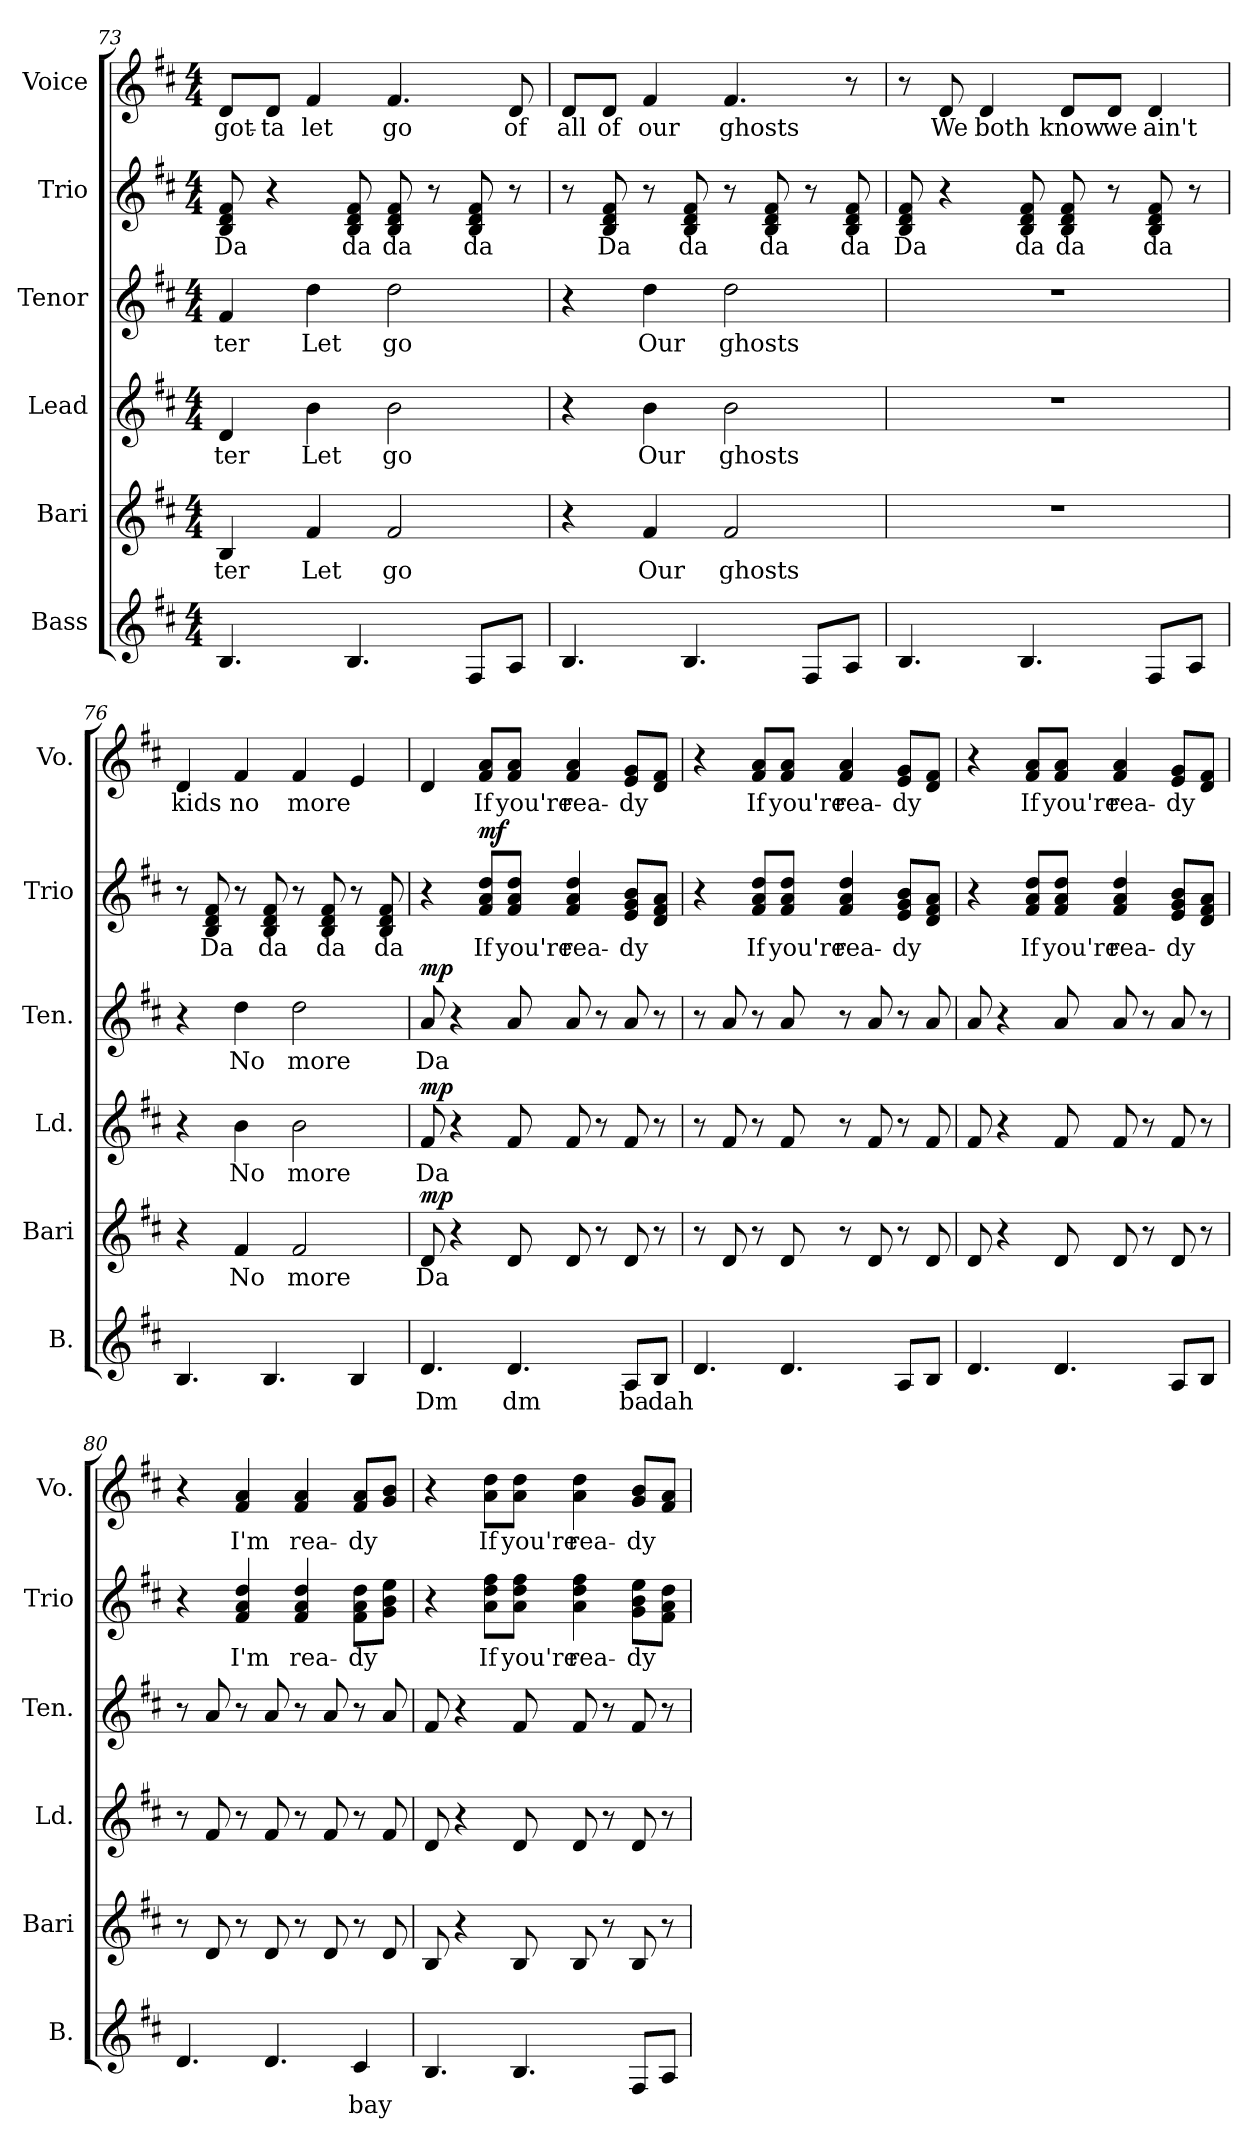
**kern	**text	**kern	**text	**dynam	**kern	**text	**dynam	**kern	**text	**dynam	**kern	**text	**dynam	**kern	**text
*part6	*part6	*part5	*part5	*part5	*part4	*part4	*part4	*part3	*part3	*part3	*part2	*part2	*part2	*part1	*part1
*staff6	*staff6	*staff5	*staff5	*staff5	*staff4	*staff4	*staff4	*staff3	*staff3	*staff3	*staff2	*staff2	*staff2	*staff1	*staff1
*I"Bass	*	*I"Bari	*	*	*I"Lead	*	*	*I"Tenor	*	*	*I"Trio	*	*	*I"Voice	*
*I'B.	*	*I'Bari	*	*	*I'Ld.	*	*	*I'Ten.	*	*	*I'Trio	*	*	*I'Vo.	*
*clefG2	*	*clefG2	*	*	*clefG2	*	*	*clefG2	*	*	*clefG2	*	*	*clefG2	*
*k[f#c#]	*	*k[f#c#]	*	*	*k[f#c#]	*	*	*k[f#c#]	*	*	*k[f#c#]	*	*	*k[f#c#]	*
*M4/4	*	*M4/4	*	*	*M4/4	*	*	*M4/4	*	*	*M4/4	*	*	*M4/4	*
=73	=73	=73	=73	=73	=73	=73	=73	=73	=73	=73	=73	=73	=73	=73	=73
!	!	!	!LO:LY:b	!	!	!LO:LY:b	!	!	!LO:LY:b	!	!	!LO:LY:b	!	!	!LO:LY:b
4.B/	.	4B/	-ter	.	4d/	-ter	.	4f#/	-ter	.	8B/ 8d/ 8f#/	Da	.	8d/L	got-
!	!	!	!	!	!	!	!	!	!	!	!	!	!	!	!LO:LY:b
.	.	.	.	.	.	.	.	.	.	.	4r	.	.	8d/J	-ta
!	!	!	!LO:LY:b	!	!	!LO:LY:b	!	!	!LO:LY:b	!	!	!	!	!	!LO:LY:b
.	.	4f#/	Let	.	4b\	Let	.	4dd\	Let	.	.	.	.	4f#/	let
!	!	!	!	!	!	!	!	!	!	!	!	!LO:LY:b	!	!	!
4.B/	.	.	.	.	.	.	.	.	.	.	8B/ 8d/ 8f#/	da	.	.	.
!	!	!	!LO:LY:b	!	!	!LO:LY:b	!	!	!LO:LY:b	!	!	!LO:LY:b	!	!	!LO:LY:b
.	.	2f#/	go	.	2b\	go	.	2dd\	go	.	8B/ 8d/ 8f#/	da	.	4.f#/	go
.	.	.	.	.	.	.	.	.	.	.	8r	.	.	.	.
!	!	!	!	!	!	!	!	!	!	!	!	!LO:LY:b	!	!	!
8F#/L	.	.	.	.	.	.	.	.	.	.	8B/ 8d/ 8f#/	da	.	.	.
!	!	!	!	!	!	!	!	!	!	!	!	!	!	!	!LO:LY:b
8A/J	.	.	.	.	.	.	.	.	.	.	8r	.	.	8d/	of
=74	=74	=74	=74	=74	=74	=74	=74	=74	=74	=74	=74	=74	=74	=74	=74
!	!	!	!	!	!	!	!	!	!	!	!	!	!	!	!LO:LY:b
4.B/	.	4r	.	.	4r	.	.	4r	.	.	8r	.	.	8d/L	all
!	!	!	!	!	!	!	!	!	!	!	!	!LO:LY:b	!	!	!LO:LY:b
.	.	.	.	.	.	.	.	.	.	.	8B/ 8d/ 8f#/	Da	.	8d/J	of
!	!	!	!LO:LY:b	!	!	!LO:LY:b	!	!	!LO:LY:b	!	!	!	!	!	!LO:LY:b
.	.	4f#/	Our	.	4b\	Our	.	4dd\	Our	.	8r	.	.	4f#/	our
!	!	!	!	!	!	!	!	!	!	!	!	!LO:LY:b	!	!	!
4.B/	.	.	.	.	.	.	.	.	.	.	8B/ 8d/ 8f#/	da	.	.	.
!	!	!	!LO:LY:b	!	!	!LO:LY:b	!	!	!LO:LY:b	!	!	!	!	!	!LO:LY:b
.	.	2f#/	ghosts	.	2b\	ghosts	.	2dd\	ghosts	.	8r	.	.	4.f#/	ghosts
!	!	!	!	!	!	!	!	!	!	!	!	!LO:LY:b	!	!	!
.	.	.	.	.	.	.	.	.	.	.	8B/ 8d/ 8f#/	da	.	.	.
8F#/L	.	.	.	.	.	.	.	.	.	.	8r	.	.	.	.
!	!	!	!	!	!	!	!	!	!	!	!	!LO:LY:b	!	!	!
8A/J	.	.	.	.	.	.	.	.	.	.	8B/ 8d/ 8f#/	da	.	8r	.
!!LO:LB:g=z
=75	=75	=75	=75	=75	=75	=75	=75	=75	=75	=75	=75	=75	=75	=75	=75
!	!	!	!	!	!	!	!	!	!	!	!	!LO:LY:b	!	!	!
4.B/	.	1r	.	.	1r	.	.	1r	.	.	8B/ 8d/ 8f#/	Da	.	8r	.
!	!	!	!	!	!	!	!	!	!	!	!	!	!	!	!LO:LY:b
.	.	.	.	.	.	.	.	.	.	.	4r	.	.	8d/	We
!	!	!	!	!	!	!	!	!	!	!	!	!	!	!	!LO:LY:b
.	.	.	.	.	.	.	.	.	.	.	.	.	.	4d/	both
!	!	!	!	!	!	!	!	!	!	!	!	!LO:LY:b	!	!	!
4.B/	.	.	.	.	.	.	.	.	.	.	8B/ 8d/ 8f#/	da	.	.	.
!	!	!	!	!	!	!	!	!	!	!	!	!LO:LY:b	!	!	!LO:LY:b
.	.	.	.	.	.	.	.	.	.	.	8B/ 8d/ 8f#/	da	.	8d/L	know
!	!	!	!	!	!	!	!	!	!	!	!	!	!	!	!LO:LY:b
.	.	.	.	.	.	.	.	.	.	.	8r	.	.	8d/J	we
!	!	!	!	!	!	!	!	!	!	!	!	!LO:LY:b	!	!	!LO:LY:b
8F#/L	.	.	.	.	.	.	.	.	.	.	8B/ 8d/ 8f#/	da	.	4d/	ain't
8A/J	.	.	.	.	.	.	.	.	.	.	8r	.	.	.	.
=76	=76	=76	=76	=76	=76	=76	=76	=76	=76	=76	=76	=76	=76	=76	=76
!	!	!	!	!	!	!	!	!	!	!	!	!	!	!	!LO:LY:b
4.B/	.	4r	.	.	4r	.	.	4r	.	.	8r	.	.	4d/	kids
!	!	!	!	!	!	!	!	!	!	!	!	!LO:LY:b	!	!	!
.	.	.	.	.	.	.	.	.	.	.	8B/ 8d/ 8f#/	Da	.	.	.
!	!	!	!LO:LY:b	!	!	!LO:LY:b	!	!	!LO:LY:b	!	!	!	!	!	!LO:LY:b
.	.	4f#/	No	.	4b\	No	.	4dd\	No	.	8r	.	.	4f#/	no
!	!	!	!	!	!	!	!	!	!	!	!	!LO:LY:b	!	!	!
4.B/	.	.	.	.	.	.	.	.	.	.	8B/ 8d/ 8f#/	da	.	.	.
!	!	!	!LO:LY:b	!	!	!LO:LY:b	!	!	!LO:LY:b	!	!	!	!	!	!LO:LY:b
.	.	2f#/	more	.	2b\	more	.	2dd\	more	.	8r	.	.	4f#/	more
!	!	!	!	!	!	!	!	!	!	!	!	!LO:LY:b	!	!	!
.	.	.	.	.	.	.	.	.	.	.	8B/ 8d/ 8f#/	da	.	.	.
4B/	.	.	.	.	.	.	.	.	.	.	8r	.	.	4e/	.
!	!	!	!	!	!	!	!	!	!	!	!	!LO:LY:b	!	!	!
.	.	.	.	.	.	.	.	.	.	.	8B/ 8d/ 8f#/	da	.	.	.
=77	=77	=77	=77	=77	=77	=77	=77	=77	=77	=77	=77	=77	=77	=77	=77
!	!LO:LY:b	!	!LO:LY:b	!LO:DY:b	!	!LO:LY:b	!LO:DY:b	!	!LO:LY:b	!LO:DY:b	!	!	!	!	!
4.d/	Dm	8d/	Da	mp	8f#/	Da	mp	8a/	Da	mp	4r	.	.	4d/	.
.	.	4r	.	.	4r	.	.	4r	.	.	.	.	.	.	.
!	!	!	!	!	!	!	!	!	!	!	!	!LO:LY:b	!LO:DY:b	!	!LO:LY:b
.	.	.	.	.	.	.	.	.	.	.	8f#/ 8a/ 8dd/L	If	mf	8f#/ 8a/L	If
!	!LO:LY:b	!	!	!	!	!	!	!	!	!	!	!LO:LY:b	!	!	!LO:LY:b
4.d/	dm	8d/	.	.	8f#/	.	.	8a/	.	.	8f#/ 8a/ 8dd/J	you're	.	8f#/ 8a/J	you're
!	!	!	!	!	!	!	!	!	!	!	!	!LO:LY:b	!	!	!LO:LY:b
.	.	8d/	.	.	8f#/	.	.	8a/	.	.	4f#/ 4a/ 4dd/	rea-	.	4f#/ 4a/	rea-
.	.	8r	.	.	8r	.	.	8r	.	.	.	.	.	.	.
!	!LO:LY:b	!	!	!	!	!	!	!	!	!	!	!LO:LY:b	!	!	!LO:LY:b
8A/L	ba	8d/	.	.	8f#/	.	.	8a/	.	.	8e/ 8g/ 8b/L	-dy	.	8e/ 8g/L	-dy
!	!LO:LY:b	!	!	!	!	!	!	!	!	!	!	!	!	!	!
8B/J	dah	8r	.	.	8r	.	.	8r	.	.	8d/ 8f#/ 8a/J	.	.	8d/ 8f#/J	.
!!LO:PB:g=z
=78	=78	=78	=78	=78	=78	=78	=78	=78	=78	=78	=78	=78	=78	=78	=78
4.d/	.	8r	.	.	8r	.	.	8r	.	.	4r	.	.	4r	.
.	.	8d/	.	.	8f#/	.	.	8a/	.	.	.	.	.	.	.
!	!	!	!	!	!	!	!	!	!	!	!	!LO:LY:b	!	!	!LO:LY:b
.	.	8r	.	.	8r	.	.	8r	.	.	8f#/ 8a/ 8dd/L	If	.	8f#/ 8a/L	If
!	!	!	!	!	!	!	!	!	!	!	!	!LO:LY:b	!	!	!LO:LY:b
4.d/	.	8d/	.	.	8f#/	.	.	8a/	.	.	8f#/ 8a/ 8dd/J	you're	.	8f#/ 8a/J	you're
!	!	!	!	!	!	!	!	!	!	!	!	!LO:LY:b	!	!	!LO:LY:b
.	.	8r	.	.	8r	.	.	8r	.	.	4f#/ 4a/ 4dd/	rea-	.	4f#/ 4a/	rea-
.	.	8d/	.	.	8f#/	.	.	8a/	.	.	.	.	.	.	.
!	!	!	!	!	!	!	!	!	!	!	!	!LO:LY:b	!	!	!LO:LY:b
8A/L	.	8r	.	.	8r	.	.	8r	.	.	8e/ 8g/ 8b/L	-dy	.	8e/ 8g/L	-dy
8B/J	.	8d/	.	.	8f#/	.	.	8a/	.	.	8d/ 8f#/ 8a/J	.	.	8d/ 8f#/J	.
=79	=79	=79	=79	=79	=79	=79	=79	=79	=79	=79	=79	=79	=79	=79	=79
4.d/	.	8d/	.	.	8f#/	.	.	8a/	.	.	4r	.	.	4r	.
.	.	4r	.	.	4r	.	.	4r	.	.	.	.	.	.	.
!	!	!	!	!	!	!	!	!	!	!	!	!LO:LY:b	!	!	!LO:LY:b
.	.	.	.	.	.	.	.	.	.	.	8f#/ 8a/ 8dd/L	If	.	8f#/ 8a/L	If
!	!	!	!	!	!	!	!	!	!	!	!	!LO:LY:b	!	!	!LO:LY:b
4.d/	.	8d/	.	.	8f#/	.	.	8a/	.	.	8f#/ 8a/ 8dd/J	you're	.	8f#/ 8a/J	you're
!	!	!	!	!	!	!	!	!	!	!	!	!LO:LY:b	!	!	!LO:LY:b
.	.	8d/	.	.	8f#/	.	.	8a/	.	.	4f#/ 4a/ 4dd/	rea-	.	4f#/ 4a/	rea-
.	.	8r	.	.	8r	.	.	8r	.	.	.	.	.	.	.
!	!	!	!	!	!	!	!	!	!	!	!	!LO:LY:b	!	!	!LO:LY:b
8A/L	.	8d/	.	.	8f#/	.	.	8a/	.	.	8e/ 8g/ 8b/L	-dy	.	8e/ 8g/L	-dy
8B/J	.	8r	.	.	8r	.	.	8r	.	.	8d/ 8f#/ 8a/J	.	.	8d/ 8f#/J	.
=80	=80	=80	=80	=80	=80	=80	=80	=80	=80	=80	=80	=80	=80	=80	=80
4.d/	.	8r	.	.	8r	.	.	8r	.	.	4r	.	.	4r	.
.	.	8d/	.	.	8f#/	.	.	8a/	.	.	.	.	.	.	.
!	!	!	!	!	!	!	!	!	!	!	!	!LO:LY:b	!	!	!LO:LY:b
.	.	8r	.	.	8r	.	.	8r	.	.	4f#/ 4a/ 4dd/	I'm	.	4f#/ 4a/	I'm
4.d/	.	8d/	.	.	8f#/	.	.	8a/	.	.	.	.	.	.	.
!	!	!	!	!	!	!	!	!	!	!	!	!LO:LY:b	!	!	!LO:LY:b
.	.	8r	.	.	8r	.	.	8r	.	.	4f#/ 4a/ 4dd/	rea-	.	4f#/ 4a/	rea-
.	.	8d/	.	.	8f#/	.	.	8a/	.	.	.	.	.	.	.
!	!LO:LY:b	!	!	!	!	!	!	!	!	!	!	!LO:LY:b	!	!	!LO:LY:b
4c#/	bay	8r	.	.	8r	.	.	8r	.	.	8f#\ 8a\ 8dd\L	-dy	.	8f#/ 8a/L	-dy
.	.	8d/	.	.	8f#/	.	.	8a/	.	.	8g\ 8b\ 8ee\J	.	.	8g/ 8b/J	.
=81	=81	=81	=81	=81	=81	=81	=81	=81	=81	=81	=81	=81	=81	=81	=81
4.B/	.	8B/	.	.	8d/	.	.	8f#/	.	.	4r	.	.	4r	.
.	.	4r	.	.	4r	.	.	4r	.	.	.	.	.	.	.
!	!	!	!	!	!	!	!	!	!	!	!	!LO:LY:b	!	!	!LO:LY:b
.	.	.	.	.	.	.	.	.	.	.	8a\ 8dd\ 8ff#\L	If	.	8a\ 8dd\L	If
!	!	!	!	!	!	!	!	!	!	!	!	!LO:LY:b	!	!	!LO:LY:b
4.B/	.	8B/	.	.	8d/	.	.	8f#/	.	.	8a\ 8dd\ 8ff#\J	you're	.	8a\ 8dd\J	you're
!	!	!	!	!	!	!	!	!	!	!	!	!LO:LY:b	!	!	!LO:LY:b
.	.	8B/	.	.	8d/	.	.	8f#/	.	.	4a\ 4dd\ 4ff#\	rea-	.	4a\ 4dd\	rea-
.	.	8r	.	.	8r	.	.	8r	.	.	.	.	.	.	.
!	!	!	!	!	!	!	!	!	!	!	!	!LO:LY:b	!	!	!LO:LY:b
8F#/L	.	8B/	.	.	8d/	.	.	8f#/	.	.	8g\ 8b\ 8ee\L	-dy	.	8g/ 8b/L	-dy
8A/J	.	8r	.	.	8r	.	.	8r	.	.	8f#\ 8a\ 8dd\J	.	.	8f#/ 8a/J	.
=	=	=	=	=	=	=	=	=	=	=	=	=	=	=	=
*-	*-	*-	*-	*-	*-	*-	*-	*-	*-	*-	*-	*-	*-	*-	*-
